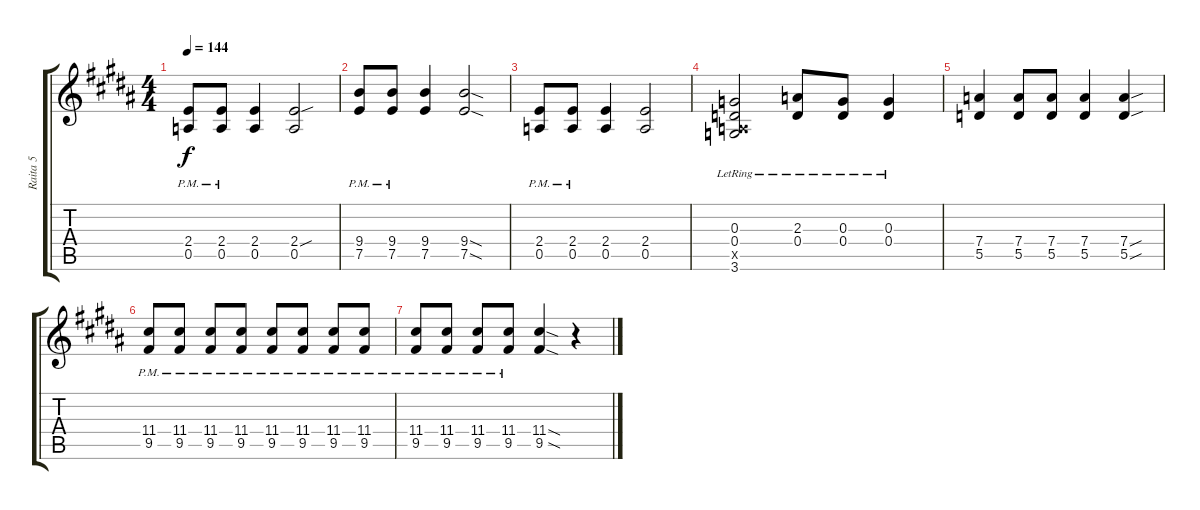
\track ("Raita 5" "Raita 5") {instrument distortionguitar}
\staff {score tabs}
\tuning (E4 B3 G3 D3 A2 E2) {hide}
\ts (4 4)
\tempo 144
\clef g2
\ks b
(2.4{pm} 0.5{pm}).8{dy f} (2.4{pm} 0.5{pm}).8 (2.4 0.5).4 (2.4{sou} 0.5).2 |
(9.4{pm} 7.5{pm}).8 (9.4{pm} 7.5{pm}).8 (9.4 7.5).4 (9.4{sod} 7.5{sod}).2 |
(2.4{pm} 0.5{pm}).8 (2.4{pm} 0.5{pm}).8 (2.4 0.5).4 (2.4 0.5).2 |
(0.3{lr} 0.4{lr} 0.5{x} 3.6{lr}).2 (2.3{lr} 0.4{lr}).8 (0.3{lr} 0.4{lr}).8 (0.3{lr} 0.4{lr}).4 |
(7.4 5.5).4 (7.4 5.5).8 (7.4 5.5).8 (7.4 5.5).4 (7.4{sou} 5.5{sou}).4 |
(11.4{pm} 9.5{pm}).8 (11.4{pm} 9.5{pm}).8 (11.4{pm} 9.5{pm}).8 (11.4{pm} 9.5{pm}).8 (11.4{pm} 9.5{pm}).8 (11.4{pm} 9.5{pm}).8 (11.4{pm} 9.5{pm}).8 (11.4{pm} 9.5{pm}).8 |
(11.4{pm} 9.5{pm}).8 (11.4{pm} 9.5{pm}).8 (11.4{pm} 9.5{pm}).8 (11.4{pm} 9.5{pm}).8 (11.4{sod} 9.5{sod}).4 r.4
